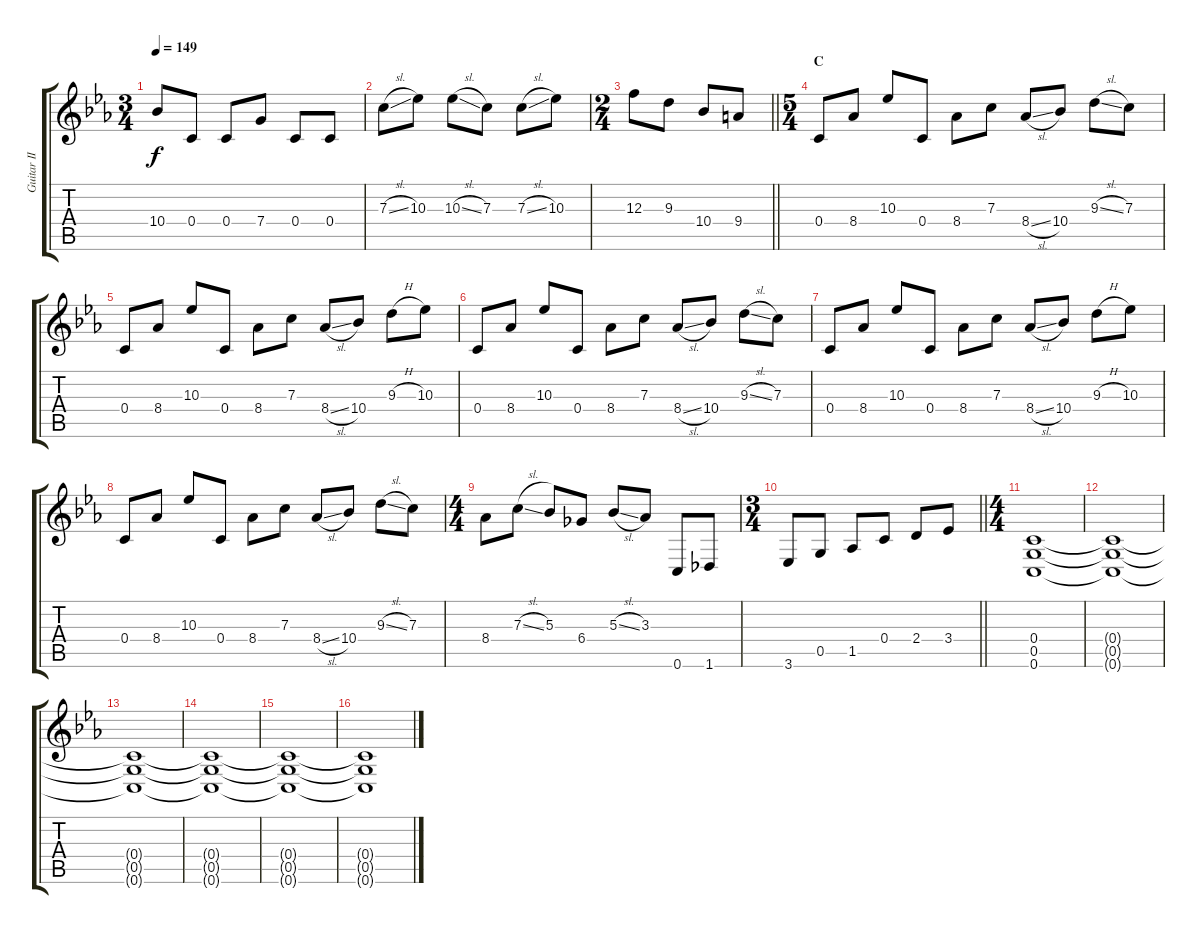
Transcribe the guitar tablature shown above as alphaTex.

\track ("Guitar II" "Guitar II") {instrument overdrivenguitar}
\staff {score tabs}
\tuning (D4 A3 F3 C3 G2 C2) {hide}
\ts (3 4)
\tempo 149
\clef g2
\ks cminor
10.4.8{dy f} 0.4.8 0.4.8 7.4.8 0.4.8 0.4.8 |
7.3{sl}.8 10.3.8 10.3{sl}.8 7.3.8 7.3{sl}.8 10.3.8 |
\ts (2 4)
\barLineRight lightlight
12.3.8 9.3.8 10.4.8 9.4.8 |
\ts (5 4)
\section ("" "C")
0.4.8 8.4.8 10.3.8 0.4.8 8.4.8 7.3.8 8.4{sl}.8 10.4.8 9.3{sl}.8 7.3.8 |
0.4.8 8.4.8 10.3.8 0.4.8 8.4.8 7.3.8 8.4{sl}.8 10.4.8 9.3{h}.8 10.3.8 |
0.4.8 8.4.8 10.3.8 0.4.8 8.4.8 7.3.8 8.4{sl}.8 10.4.8 9.3{sl}.8 7.3.8 |
0.4.8 8.4.8 10.3.8 0.4.8 8.4.8 7.3.8 8.4{sl}.8 10.4.8 9.3{h}.8 10.3.8 |
0.4.8 8.4.8 10.3.8 0.4.8 8.4.8 7.3.8 8.4{sl}.8 10.4.8 9.3{sl}.8 7.3.8 |
\ts (4 4)
8.4.8 7.3{sl}.8 5.3.8 6.4.8 5.3{sl}.8 3.3.8 0.6.8 1.6.8 |
\ts (3 4)
\barLineRight lightlight
3.6.8 0.5.8 1.5.8 0.4.8 2.4.8 3.4.8 |
\ts (4 4)
(0.4 0.5 0.6).1 |
(0.4{t} 0.5{t} 0.6{t}).1 |
(0.4{t} 0.5{t} 0.6{t}).1 |
(0.4{t} 0.5{t} 0.6{t}).1 |
(0.4{t} 0.5{t} 0.6{t}).1 |
(0.4{t} 0.5{t} 0.6{t}).1
